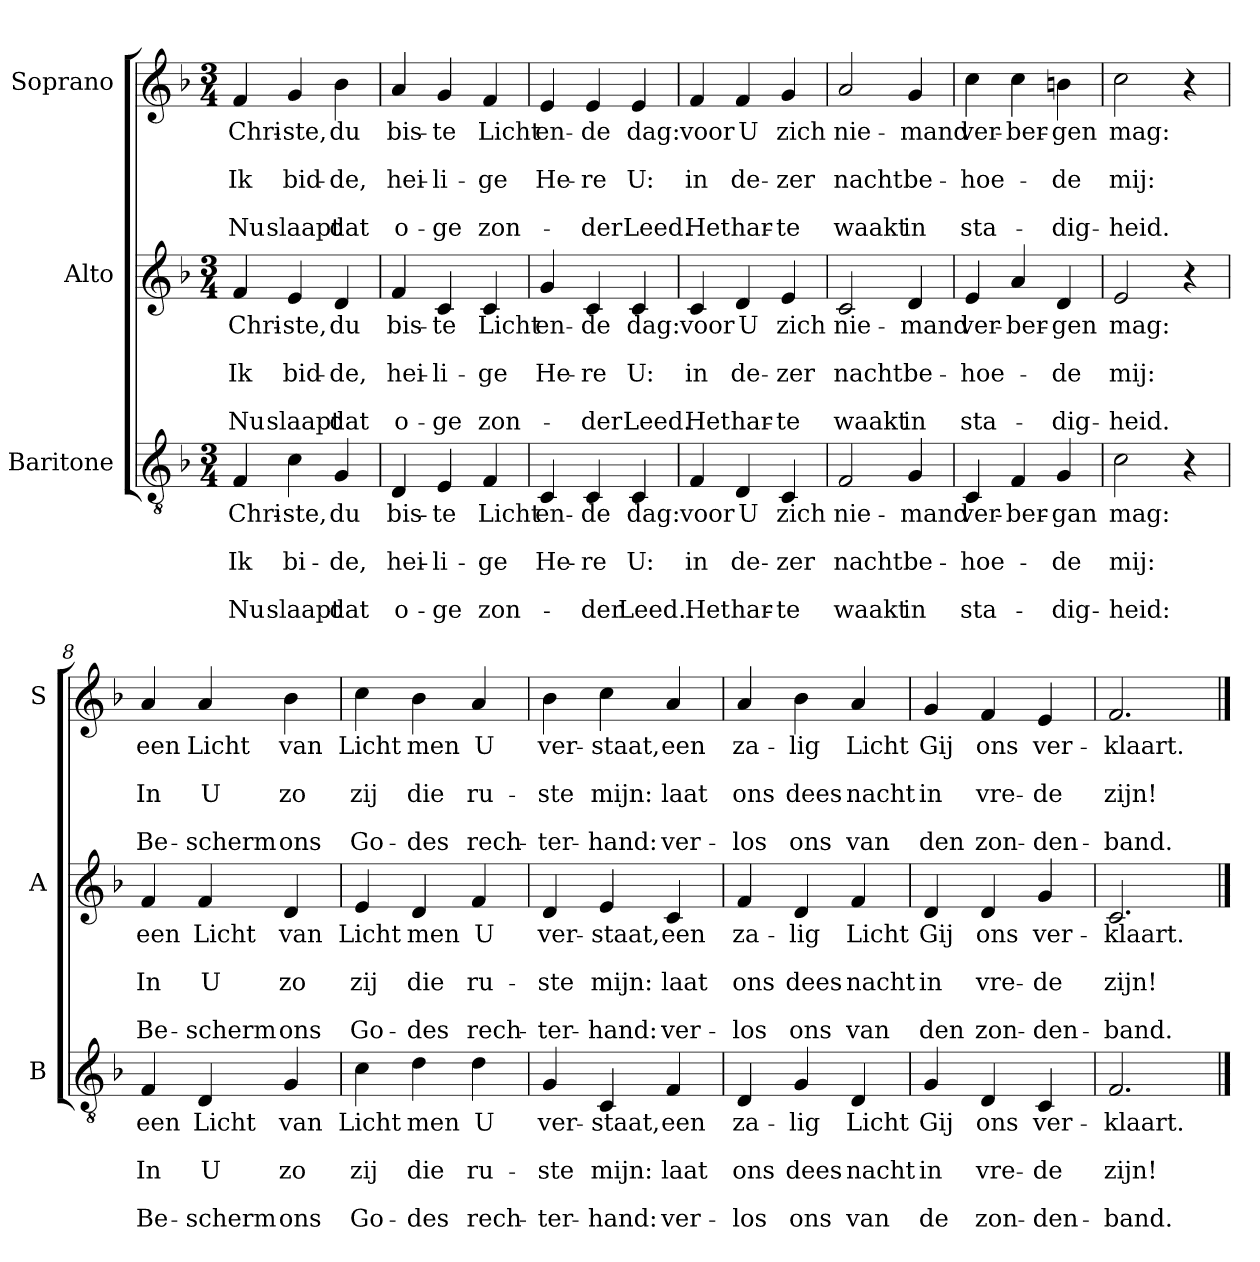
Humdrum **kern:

**kern	**text	**text	**text	**text	**text	**kern	**text	**text	**text	**text	**text	**kern	**text	**text	**text	**text	**text
*part3	*part3	*part3	*part3	*part3	*part3	*part2	*part2	*part2	*part2	*part2	*part2	*part1	*part1	*part1	*part1	*part1	*part1
*staff3	*staff3	*staff3	*staff3	*staff3	*staff3	*staff2	*staff2	*staff2	*staff2	*staff2	*staff2	*staff1	*staff1	*staff1	*staff1	*staff1	*staff1
*I"Baritone	*	*	*	*	*	*I"Alto	*	*	*	*	*	*I"Soprano	*	*	*	*	*
*I'B	*	*	*	*	*	*I'A	*	*	*	*	*	*I'S	*	*	*	*	*
*clefGv2	*	*	*	*	*	*clefG2	*	*	*	*	*	*clefG2	*	*	*	*	*
*k[b-]	*	*	*	*	*	*k[b-]	*	*	*	*	*	*k[b-]	*	*	*	*	*
*F:	*	*	*	*	*	*F:	*	*	*	*	*	*F:	*	*	*	*	*
*M3/4	*	*	*	*	*	*M3/4	*	*	*	*	*	*M3/4	*	*	*	*	*
=1	=1	=1	=1	=1	=1	=1	=1	=1	=1	=1	=1	=1	=1	=1	=1	=1	=1
!	!LO:LY:b	!	!LO:LY:b	!	!LO:LY:b	!	!LO:LY:b	!	!LO:LY:b	!	!LO:LY:b	!	!LO:LY:b	!	!LO:LY:b	!	!LO:LY:b
4F/	Chri-	.	Ik	.	Nu	4f/	Chri-	.	Ik	.	Nu	4f/	Chri-	.	Ik	.	Nu
!	!LO:LY:b	!	!LO:LY:b	!	!LO:LY:b	!	!LO:LY:b	!	!LO:LY:b	!	!LO:LY:b	!	!LO:LY:b	!	!LO:LY:b	!	!LO:LY:b
4c\	-ste,	.	bi-	.	slaapt	4e/	-ste,	.	bid-	.	slaapt	4g/	-ste,	.	bid-	.	slaapt
!	!LO:LY:b	!	!LO:LY:b	!	!LO:LY:b	!	!LO:LY:b	!	!LO:LY:b	!	!LO:LY:b	!	!LO:LY:b	!	!LO:LY:b	!	!LO:LY:b
4G/	du	.	-de,	.	dat	4d/	du	.	-de,	.	dat	4b-\	du	.	-de,	.	dat
=2	=2	=2	=2	=2	=2	=2	=2	=2	=2	=2	=2	=2	=2	=2	=2	=2	=2
!	!LO:LY:b	!	!LO:LY:b	!	!LO:LY:b	!	!LO:LY:b	!	!LO:LY:b	!	!LO:LY:b	!	!LO:LY:b	!	!LO:LY:b	!	!LO:LY:b
4D/	bis-	.	hei-	.	o-	4f/	bis-	.	hei-	.	o-	4a/	bis-	.	hei-	.	o-
!	!LO:LY:b	!	!LO:LY:b	!	!LO:LY:b	!	!LO:LY:b	!	!LO:LY:b	!	!LO:LY:b	!	!LO:LY:b	!	!LO:LY:b	!	!LO:LY:b
4E/	-te	.	-li-	.	-ge	4c/	-te	.	-li-	.	-ge	4g/	-te	.	-li-	.	-ge
!	!LO:LY:b	!	!LO:LY:b	!	!LO:LY:b	!	!LO:LY:b	!	!LO:LY:b	!	!LO:LY:b	!	!LO:LY:b	!	!LO:LY:b	!	!LO:LY:b
4F/	Licht	.	-ge	.	zon-	4c/	Licht	.	-ge	.	zon-	4f/	Licht	.	-ge	.	zon-
=3	=3	=3	=3	=3	=3	=3	=3	=3	=3	=3	=3	=3	=3	=3	=3	=3	=3
!	!LO:LY:b	!	!LO:LY:b	!	!	!	!LO:LY:b	!	!LO:LY:b	!	!	!	!LO:LY:b	!	!LO:LY:b	!	!
4C/	en-	.	He-	.	.	4g/	en-	.	He-	.	.	4e/	en-	.	He-	.	.
!	!LO:LY:b	!	!LO:LY:b	!	!LO:LY:b	!	!LO:LY:b	!	!LO:LY:b	!	!LO:LY:b	!	!LO:LY:b	!	!LO:LY:b	!	!LO:LY:b
4C/	-de	.	-re	.	-der	4c/	-de	.	-re	.	-der	4e/	-de	.	-re	.	-der
!	!LO:LY:b	!	!LO:LY:b	!	!LO:LY:b	!	!LO:LY:b	!	!LO:LY:b	!	!LO:LY:b	!	!LO:LY:b	!	!LO:LY:b	!	!LO:LY:b
4C/	dag:	.	U:	.	Leed..	4c/	dag:	.	U:	.	Leed.	4e/	dag:	.	U:	.	Leed.
=4	=4	=4	=4	=4	=4	=4	=4	=4	=4	=4	=4	=4	=4	=4	=4	=4	=4
!	!LO:LY:b	!	!LO:LY:b	!	!LO:LY:b	!	!LO:LY:b	!	!LO:LY:b	!	!LO:LY:b	!	!LO:LY:b	!	!LO:LY:b	!	!LO:LY:b
4F/	voor	.	in	.	Het	4c/	voor	.	in	.	Het	4f/	voor	.	in	.	Het
!	!LO:LY:b	!	!LO:LY:b	!	!LO:LY:b	!	!LO:LY:b	!	!LO:LY:b	!	!LO:LY:b	!	!LO:LY:b	!	!LO:LY:b	!	!LO:LY:b
4D/	U	.	de-	.	har-	4d/	U	.	de-	.	har-	4f/	U	.	de-	.	har-
!	!LO:LY:b	!	!LO:LY:b	!	!LO:LY:b	!	!LO:LY:b	!	!LO:LY:b	!	!LO:LY:b	!	!LO:LY:b	!	!LO:LY:b	!	!LO:LY:b
4C/	zich	.	-zer	.	-te	4e/	zich	.	-zer	.	-te	4g/	zich	.	-zer	.	-te
!!LO:LB:g=z
=5	=5	=5	=5	=5	=5	=5	=5	=5	=5	=5	=5	=5	=5	=5	=5	=5	=5
!	!LO:LY:b	!	!LO:LY:b	!	!LO:LY:b	!	!LO:LY:b	!	!LO:LY:b	!	!LO:LY:b	!	!LO:LY:b	!	!LO:LY:b	!	!LO:LY:b
2F/	nie-	.	nacht	.	waakt	2c/	nie-	.	nacht	.	waakt	2a/	nie-	.	nacht	.	waakt
!	!LO:LY:b	!	!LO:LY:b	!	!LO:LY:b	!	!LO:LY:b	!	!LO:LY:b	!	!LO:LY:b	!	!LO:LY:b	!	!LO:LY:b	!	!LO:LY:b
4G/	-mand	.	be-	.	in	4d/	-mand	.	be-	.	in	4g/	-mand	.	be-	.	in
=6	=6	=6	=6	=6	=6	=6	=6	=6	=6	=6	=6	=6	=6	=6	=6	=6	=6
!	!LO:LY:b	!	!LO:LY:b	!	!LO:LY:b	!	!LO:LY:b	!	!LO:LY:b	!	!LO:LY:b	!	!LO:LY:b	!	!LO:LY:b	!	!LO:LY:b
4C/	ver-	.	-hoe-	.	sta-	4e/	ver-	.	-hoe-	.	sta-	4cc\	ver-	.	-hoe-	.	sta-
!	!LO:LY:b	!	!	!	!	!	!LO:LY:b	!	!	!	!	!	!LO:LY:b	!	!	!	!
4F/	-ber-	.	.	.	.	4a/	-ber-	.	.	.	.	4cc\	-ber-	.	.	.	.
!	!LO:LY:b	!	!LO:LY:b	!	!LO:LY:b	!	!LO:LY:b	!	!LO:LY:b	!	!LO:LY:b	!	!LO:LY:b	!	!LO:LY:b	!	!LO:LY:b
4G/	-gan	.	-de	.	-dig-	4d/	-gen	.	-de	.	-dig-	4bn\	-gen	.	-de	.	-dig-
=7	=7	=7	=7	=7	=7	=7	=7	=7	=7	=7	=7	=7	=7	=7	=7	=7	=7
!	!LO:LY:b	!	!LO:LY:b	!	!LO:LY:b	!	!LO:LY:b	!	!LO:LY:b	!	!LO:LY:b	!	!LO:LY:b	!	!LO:LY:b	!	!LO:LY:b
2c\	mag:	.	mij:	.	-heid:	2e/	mag:	.	mij:	.	-heid.	2cc\	mag:	.	mij:	.	-heid.
4r	.	.	.	.	.	4r	.	.	.	.	.	4r	.	.	.	.	.
=8	=8	=8	=8	=8	=8	=8	=8	=8	=8	=8	=8	=8	=8	=8	=8	=8	=8
!	!LO:LY:b	!	!LO:LY:b	!	!LO:LY:b	!	!LO:LY:b	!	!LO:LY:b	!	!LO:LY:b	!	!LO:LY:b	!	!LO:LY:b	!	!LO:LY:b
4F/	een	.	In	.	Be-	4f/	een	.	In	.	Be-	4a/	een	.	In	.	Be-
!	!LO:LY:b	!	!LO:LY:b	!	!LO:LY:b	!	!LO:LY:b	!	!LO:LY:b	!	!LO:LY:b	!	!LO:LY:b	!	!LO:LY:b	!	!LO:LY:b
4D/	Licht	.	U	.	-scherm	4f/	Licht	.	U	.	-scherm	4a/	Licht	.	U	.	-scherm
!	!LO:LY:b	!	!LO:LY:b	!	!LO:LY:b	!	!LO:LY:b	!	!LO:LY:b	!	!LO:LY:b	!	!LO:LY:b	!	!LO:LY:b	!	!LO:LY:b
4G/	van	.	zo	.	ons	4d/	van	.	zo	.	ons	4b-\	van	.	zo	.	ons
!!LO:PB:g=z
=9	=9	=9	=9	=9	=9	=9	=9	=9	=9	=9	=9	=9	=9	=9	=9	=9	=9
!	!LO:LY:b	!	!LO:LY:b	!	!LO:LY:b	!	!LO:LY:b	!	!LO:LY:b	!	!LO:LY:b	!	!LO:LY:b	!	!LO:LY:b	!	!LO:LY:b
4c\	Licht	.	zij	.	Go-	4e/	Licht	.	zij	.	Go-	4cc\	Licht	.	zij	.	Go-
!	!LO:LY:b	!	!LO:LY:b	!	!LO:LY:b	!	!LO:LY:b	!	!LO:LY:b	!	!LO:LY:b	!	!LO:LY:b	!	!LO:LY:b	!	!LO:LY:b
4d\	men	.	die	.	-des	4d/	men	.	die	.	-des	4b-\	men	.	die	.	-des
!	!LO:LY:b	!	!LO:LY:b	!	!LO:LY:b	!	!LO:LY:b	!	!LO:LY:b	!	!LO:LY:b	!	!LO:LY:b	!	!LO:LY:b	!	!LO:LY:b
4d\	U	.	ru-	.	rech-	4f/	U	.	ru-	.	rech-	4a/	U	.	ru-	.	rech-
=10	=10	=10	=10	=10	=10	=10	=10	=10	=10	=10	=10	=10	=10	=10	=10	=10	=10
!	!LO:LY:b	!	!LO:LY:b	!	!LO:LY:b	!	!LO:LY:b	!	!LO:LY:b	!	!LO:LY:b	!	!LO:LY:b	!	!LO:LY:b	!	!LO:LY:b
4G/	ver-	.	-ste	.	-ter-	4d/	ver-	.	-ste	.	-ter-	4b-\	ver-	.	-ste	.	-ter-
!	!LO:LY:b	!	!LO:LY:b	!	!LO:LY:b	!	!LO:LY:b	!	!LO:LY:b	!	!LO:LY:b	!	!LO:LY:b	!	!LO:LY:b	!	!LO:LY:b
4C/	-staat,	.	mijn:	.	-hand:	4e/	-staat,	.	mijn:	.	-hand:	4cc\	-staat,	.	mijn:	.	-hand:
!	!LO:LY:b	!	!LO:LY:b	!	!LO:LY:b	!	!LO:LY:b	!	!LO:LY:b	!	!LO:LY:b	!	!LO:LY:b	!	!LO:LY:b	!	!LO:LY:b
4F/	een	.	laat	.	ver-	4c/	een	.	laat	.	ver-	4a/	een	.	laat	.	ver-
=11	=11	=11	=11	=11	=11	=11	=11	=11	=11	=11	=11	=11	=11	=11	=11	=11	=11
!	!LO:LY:b	!	!LO:LY:b	!	!LO:LY:b	!	!LO:LY:b	!	!LO:LY:b	!	!LO:LY:b	!	!LO:LY:b	!	!LO:LY:b	!	!LO:LY:b
4D/	za-	.	ons	.	-los	4f/	za-	.	ons	.	-los	4a/	za-	.	ons	.	-los
!	!LO:LY:b	!	!LO:LY:b	!	!LO:LY:b	!	!LO:LY:b	!	!LO:LY:b	!	!LO:LY:b	!	!LO:LY:b	!	!LO:LY:b	!	!LO:LY:b
4G/	-lig	.	dees	.	ons	4d/	-lig	.	dees	.	ons	4b-\	-lig	.	dees	.	ons
!	!LO:LY:b	!	!LO:LY:b	!	!LO:LY:b	!	!LO:LY:b	!	!LO:LY:b	!	!LO:LY:b	!	!LO:LY:b	!	!LO:LY:b	!	!LO:LY:b
4D/	Licht	.	nacht	.	van	4f/	Licht	.	nacht	.	van	4a/	Licht	.	nacht	.	van
=12	=12	=12	=12	=12	=12	=12	=12	=12	=12	=12	=12	=12	=12	=12	=12	=12	=12
!	!LO:LY:b	!	!LO:LY:b	!	!LO:LY:b	!	!LO:LY:b	!	!LO:LY:b	!	!LO:LY:b	!	!LO:LY:b	!	!LO:LY:b	!	!LO:LY:b
4G/	Gij	.	in	.	de	4d/	Gij	.	in	.	den	4g/	Gij	.	in	.	den
!	!LO:LY:b	!	!LO:LY:b	!	!LO:LY:b	!	!LO:LY:b	!	!LO:LY:b	!	!LO:LY:b	!	!LO:LY:b	!	!LO:LY:b	!	!LO:LY:b
4D/	ons	.	vre-	.	zon-	4d/	ons	.	vre-	.	zon-	4f/	ons	.	vre-	.	zon-
!	!LO:LY:b	!	!LO:LY:b	!	!LO:LY:b	!	!LO:LY:b	!	!LO:LY:b	!	!LO:LY:b	!	!LO:LY:b	!	!LO:LY:b	!	!LO:LY:b
4C/	ver-	.	-de	.	-den-	4g/	ver-	.	-de	.	-den-	4e/	ver-	.	-de	.	-den-
=13	=13	=13	=13	=13	=13	=13	=13	=13	=13	=13	=13	=13	=13	=13	=13	=13	=13
!	!LO:LY:b	!	!LO:LY:b	!	!LO:LY:b	!	!LO:LY:b	!	!LO:LY:b	!	!LO:LY:b	!	!LO:LY:b	!	!LO:LY:b	!	!LO:LY:b
2.F/	-klaart.	.	zijn!	.	-band.	2.c/	-klaart.	.	zijn!	.	-band.	2.f/	-klaart.	.	zijn!	.	-band.
==	==	==	==	==	==	==	==	==	==	==	==	==	==	==	==	==	==
*-	*-	*-	*-	*-	*-	*-	*-	*-	*-	*-	*-	*-	*-	*-	*-	*-	*-
